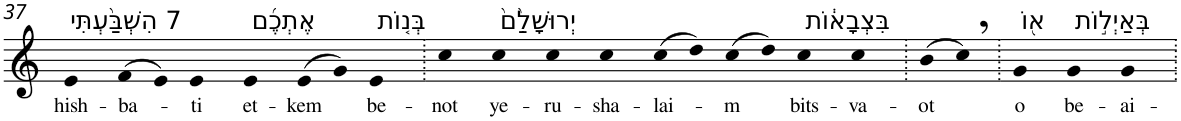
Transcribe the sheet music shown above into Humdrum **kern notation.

**kern	**text
*part1	*part1
*staff1	*staff1
*I"Piano	*
*I'Pno	*
!!LO:PB:g=z
*clefG2	*
*k[]	*
=37	=37
!LO:TX:a:t=7 הִשְׁבַּ֨עְתִּי	!
!	!LO:LY:b
4e	hish-
!	!LO:LY:b
(>8f	-ba-
8e)	.
!	!LO:LY:b
4e	-ti
!LO:TX:a:t=אֶתְכֶ֜ם	!
!	!LO:LY:b
4e	et-
!	!LO:LY:b
(>8e	-kem
8g)	.
!LO:TX:a:t=בְּנ֤וֹת	!
!	!LO:LY:b
4e	be-
=38.	=38.
!	!LO:LY:b
4cc	-not
!LO:TX:a:t=יְרוּשָׁלִַ֙ם֙	!
!	!LO:LY:b
4cc	ye-
!	!LO:LY:b
4cc	-ru-
!	!LO:LY:b
4cc	-sha-
!	!LO:LY:b
(>8cc	-lai-
8dd)	.
!	!LO:LY:b
(>8cc	-m
8dd)	.
!LO:TX:a:t=בִּצְבָא֔וֹת	!
!	!LO:LY:b
4cc	bits-
!	!LO:LY:b
4cc	-va-
=39.	=39.
!	!LO:LY:b
(>8b	-ot
8cc,)	.
=40.	=40.
!LO:TX:a:t=א֖וֹ	!
!	!LO:LY:b
4g	o
!LO:TX:a:t=בְּאַיְל֣וֹת	!
!	!LO:LY:b
4g	be-
!	!LO:LY:b
4g	-ai-
=.	=.
*-	*-
